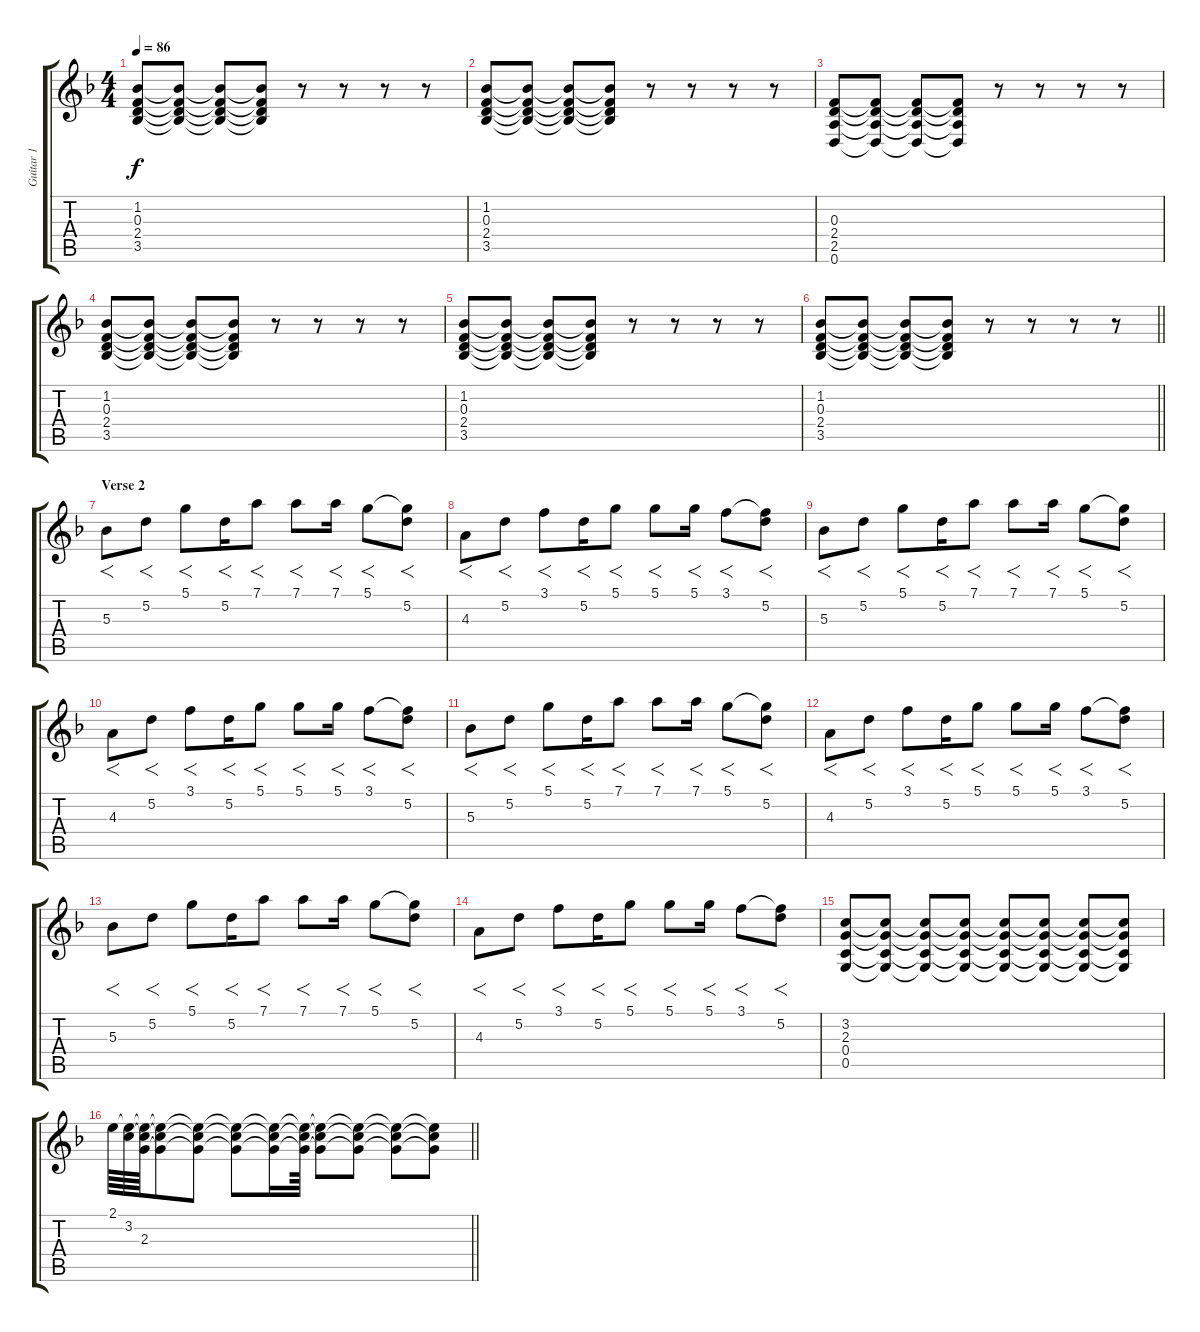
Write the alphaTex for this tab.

\track ("Guitar 1" "Guitar 1") {instrument electricguitarjazz}
\staff {score tabs}
\tuning (D4 A3 F3 C3 G2 D2) {hide}
\ts (4 4)
\tempo 86
\clef g2
\ks dminor
(1.2 0.3 2.4 3.5).8{dy f} (1.2{t} 0.3{t} 2.4{t} 3.5{t}).8 (1.2{t} 0.3{t} 2.4{t} 3.5{t}).8 (1.2{t} 0.3{t} 2.4{t} 3.5{t}).8 r.8 r.8 r.8 r.8 |
(1.2 0.3 2.4 3.5).8 (1.2{t} 0.3{t} 2.4{t} 3.5{t}).8 (1.2{t} 0.3{t} 2.4{t} 3.5{t}).8 (1.2{t} 0.3{t} 2.4{t} 3.5{t}).8 r.8 r.8 r.8 r.8 |
(0.3 2.4 2.5 0.6).8 (0.3{t} 2.4{t} 2.5{t} 0.6{t}).8 (0.3{t} 2.4{t} 2.5{t} 0.6{t}).8 (0.3{t} 2.4{t} 2.5{t} 0.6{t}).8 r.8 r.8 r.8 r.8 |
(1.2 0.3 2.4 3.5).8 (1.2{t} 0.3{t} 2.4{t} 3.5{t}).8 (1.2{t} 0.3{t} 2.4{t} 3.5{t}).8 (1.2{t} 0.3{t} 2.4{t} 3.5{t}).8 r.8 r.8 r.8 r.8 |
(1.2 0.3 2.4 3.5).8 (1.2{t} 0.3{t} 2.4{t} 3.5{t}).8 (1.2{t} 0.3{t} 2.4{t} 3.5{t}).8 (1.2{t} 0.3{t} 2.4{t} 3.5{t}).8 r.8 r.8 r.8 r.8 |
\barLineRight lightlight
(1.2 0.3 2.4 3.5).8 (1.2{t} 0.3{t} 2.4{t} 3.5{t}).8 (1.2{t} 0.3{t} 2.4{t} 3.5{t}).8 (1.2{t} 0.3{t} 2.4{t} 3.5{t}).8 r.8 r.8 r.8 r.8 |
\section ("" "Verse 2")
5.3.8{f volume 16 instrument electricguitarjazz} 5.2.8{f} 5.1.8{f} 5.2.16{f} 7.1.8{f} 7.1.8{f} 7.1.16{f} 5.1.8{f} (5.1{t} 5.2).8{f} |
4.3.8{f} 5.2.8{f} 3.1.8{f} 5.2.16{f} 5.1.8{f} 5.1.8{f} 5.1.16{f} 3.1.8{f} (3.1{t} 5.2).8{f} |
5.3.8{f} 5.2.8{f} 5.1.8{f} 5.2.16{f} 7.1.8{f} 7.1.8{f} 7.1.16{f} 5.1.8{f} (5.1{t} 5.2).8{f} |
4.3.8{f} 5.2.8{f} 3.1.8{f} 5.2.16{f} 5.1.8{f} 5.1.8{f} 5.1.16{f} 3.1.8{f} (3.1{t} 5.2).8{f} |
5.3.8{f} 5.2.8{f} 5.1.8{f} 5.2.16{f} 7.1.8{f} 7.1.8{f} 7.1.16{f} 5.1.8{f} (5.1{t} 5.2).8{f} |
4.3.8{f} 5.2.8{f} 3.1.8{f} 5.2.16{f} 5.1.8{f} 5.1.8{f} 5.1.16{f} 3.1.8{f} (3.1{t} 5.2).8{f} |
5.3.8{f} 5.2.8{f} 5.1.8{f} 5.2.16{f} 7.1.8{f} 7.1.8{f} 7.1.16{f} 5.1.8{f} (5.1{t} 5.2).8{f} |
4.3.8{f} 5.2.8{f} 3.1.8{f} 5.2.16{f} 5.1.8{f} 5.1.8{f} 5.1.16{f} 3.1.8{f} (3.1{t} 5.2).8{f} |
(3.2 2.3 0.4 0.5).8{volume 9 instrument distortionguitar} (3.2{t} 2.3{t} 0.4{t} 0.5{t}).8 (3.2{t} 2.3{t} 0.4{t} 0.5{t}).8 (3.2{t} 2.3{t} 0.4{t} 0.5{t}).8 (3.2{t} 2.3{t} 0.4{t} 0.5{t}).8 (3.2{t} 2.3{t} 0.4{t} 0.5{t}).8 (3.2{t} 2.3{t} 0.4{t} 0.5{t}).8 (3.2{t} 2.3{t} 0.4{t} 0.5{t}).8 |
\barLineRight lightlight
2.1.64 (2.1{t} 3.2).64 (2.1{t} 3.2{t} 2.3).64 (2.1{t} 3.2{t} 2.3{t}).8 (2.1{t} 3.2{t} 2.3{t}).8 (2.1{t} 3.2{t} 2.3{t}).8 (2.1{t} 3.2{t} 2.3{t}).16 (2.1{t} 3.2{t} 2.3{t}).64 (2.1{t} 3.2{t} 2.3{t}).8 (2.1{t} 3.2{t} 2.3{t}).8 (2.1{t} 3.2{t} 2.3{t}).8 (2.1{t} 3.2{t} 2.3{t}).8
